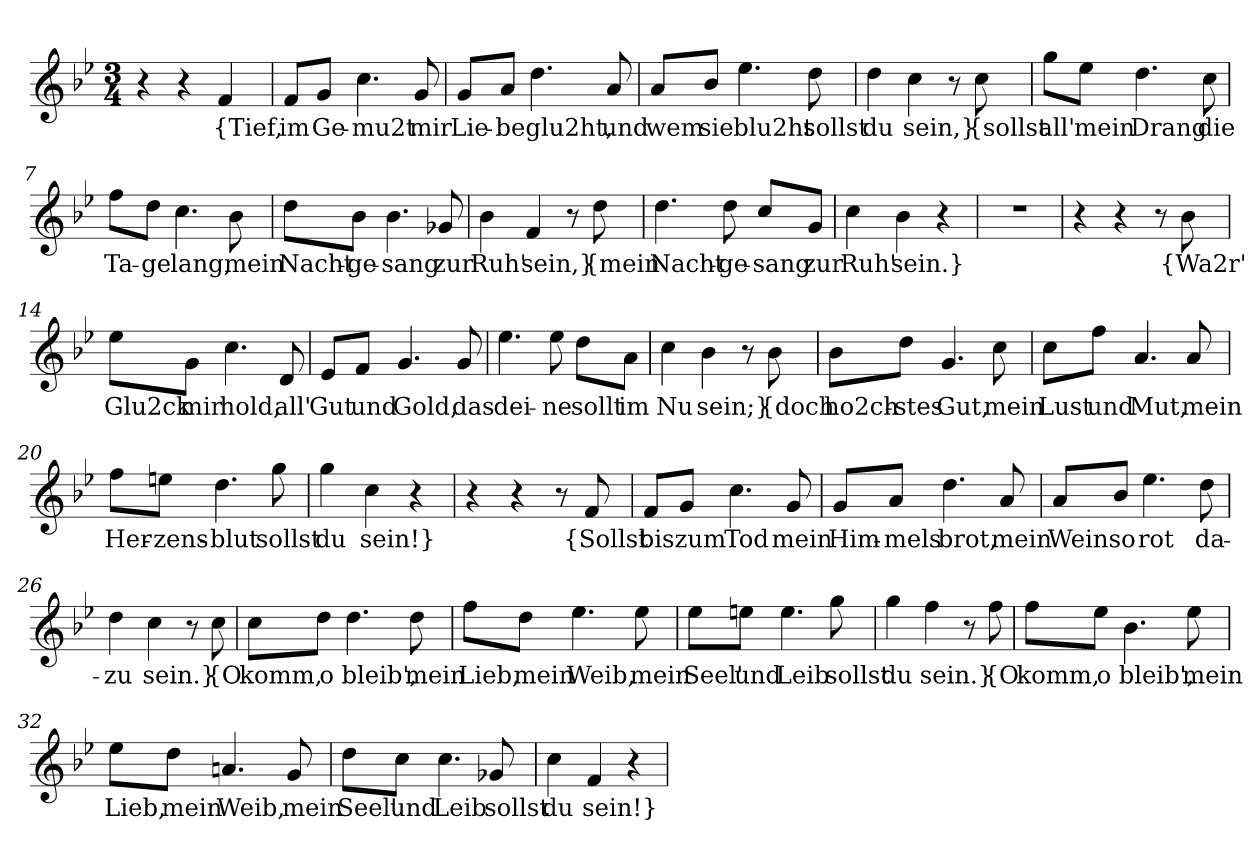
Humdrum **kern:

**kern	**text
*part1	*part1
*staff1	*staff1
*clefG2	*
*k[b-e-]	*
*M3/4	*
=1	=1
4r	.
4r	.
!	!LO:LY:b
4f/	{Tief,
=2	=2
!	!LO:LY:b
8f/L	im
!	!LO:LY:b
8g/J	Ge-
!	!LO:LY:b
4.cc\	-mu2t
!	!LO:LY:b
8g/	mir
=3	=3
!	!LO:LY:b
8g/L	Lie-
!	!LO:LY:b
8a/J	-be
!	!LO:LY:b
4.dd\	glu2ht,
!	!LO:LY:b
8a/	und
=4	=4
!	!LO:LY:b
8a/L	wem
!	!LO:LY:b
8b-/J	sie
!	!LO:LY:b
4.ee-\	blu2ht
!	!LO:LY:b
8dd\	sollst
=5	=5
!	!LO:LY:b
4dd\	du
!	!LO:LY:b
4cc\	sein,}
8r	.
!	!LO:LY:b
8cc\	{sollst
!!LO:LB:g=z
=6	=6
!	!LO:LY:b
8gg\L	all'
!	!LO:LY:b
8ee-\J	mein
!	!LO:LY:b
4.dd\	Drang
!	!LO:LY:b
8cc\	die
=7	=7
!	!LO:LY:b
8ff\L	Ta-
!	!LO:LY:b
8dd\J	-ge
!	!LO:LY:b
4.cc\	lang,
!	!LO:LY:b
8b-\	mein
=8	=8
!	!LO:LY:b
8dd\L	Nacht-
!	!LO:LY:b
8b-\J	-ge-
!	!LO:LY:b
4.b-\	-sang
!	!LO:LY:b
8g-X/	zur
=9	=9
!	!LO:LY:b
4b-\	Ruh'
!	!LO:LY:b
4f/	sein,}
8r	.
!	!LO:LY:b
8dd\	{mein
!!LO:LB:g=z
=10	=10
!	!LO:LY:b
4.dd\	Nacht-
!	!LO:LY:b
8dd\	-ge-
!	!LO:LY:b
8cc/L	-sang
!	!LO:LY:b
8g/J	zur
=11	=11
!	!LO:LY:b
4cc\	Ruh'
!	!LO:LY:b
4b-\	sein.}
4r	.
=12	=12
2.r	.
=13	=13
4r	.
4r	.
8r	.
!	!LO:LY:b
8b-\	{Wa2r'
=14	=14
!	!LO:LY:b
8ee-\L	Glu2ck
!	!LO:LY:b
8g\J	mir
!	!LO:LY:b
4.cc\	hold,
!	!LO:LY:b
8d/	all'
=15	=15
!	!LO:LY:b
8e-/L	Gut
!	!LO:LY:b
8f/J	und
!	!LO:LY:b
4.g/	Gold,
!	!LO:LY:b
8g/	das
!!LO:LB:g=z
=16	=16
!	!LO:LY:b
4.ee-\	dei-
!	!LO:LY:b
8ee-\	-ne
!	!LO:LY:b
8dd\L	sollt
!	!LO:LY:b
8a\J	im
=17	=17
!	!LO:LY:b
4cc\	Nu
!	!LO:LY:b
4b-\	sein;}
8r	.
!	!LO:LY:b
8b-\	{doch
=18	=18
!	!LO:LY:b
8b-\L	ho2ch-
!	!LO:LY:b
8dd\J	-stes
!	!LO:LY:b
4.g/	Gut,
!	!LO:LY:b
8cc\	mein
=19	=19
!	!LO:LY:b
8cc\L	Lust
!	!LO:LY:b
8ff\J	und
!	!LO:LY:b
4.a/	Mut,
!	!LO:LY:b
8a/	mein
=20	=20
!	!LO:LY:b
8ff\L	Her-
!	!LO:LY:b
8een\J	-zens-
!	!LO:LY:b
4.dd\	-blut
!	!LO:LY:b
8gg\	sollst
!!LO:LB:g=z
=21	=21
!	!LO:LY:b
4gg\	du
!	!LO:LY:b
4cc\	sein!}
4r	.
=22	=22
4r	.
4r	.
8r	.
!	!LO:LY:b
8f/	{Sollst
=23	=23
!	!LO:LY:b
8f/L	bis
!	!LO:LY:b
8g/J	zum
!	!LO:LY:b
4.cc\	Tod
!	!LO:LY:b
8g/	mein
=24	=24
!	!LO:LY:b
8g/L	Him-
!	!LO:LY:b
8a/J	-mels
!	!LO:LY:b
4.dd\	-brot,
!	!LO:LY:b
8a/	mein
=25	=25
!	!LO:LY:b
8a/L	Wein
!	!LO:LY:b
8b-/J	so
!	!LO:LY:b
4.ee-\	rot
!	!LO:LY:b
8dd\	da-
=26	=26
!	!LO:LY:b
4dd\	-zu
!	!LO:LY:b
4cc\	sein.}
8r	.
!	!LO:LY:b
8cc\	{O
!!LO:LB:g=z
=27	=27
!	!LO:LY:b
8cc\L	komm,
!	!LO:LY:b
8dd\J	o
!	!LO:LY:b
4.dd\	bleib',
!	!LO:LY:b
8dd\	mein
=28	=28
!	!LO:LY:b
8ff\L	Lieb,
!	!LO:LY:b
8dd\J	mein
!	!LO:LY:b
4.ee-\	Weib,
!	!LO:LY:b
8ee-\	mein
=29	=29
!	!LO:LY:b
8ee-\L	Seel'
!	!LO:LY:b
8een\J	und
!	!LO:LY:b
4.ee\	Leib
!	!LO:LY:b
8gg\	sollst
=30	=30
!	!LO:LY:b
4gg\	du
!	!LO:LY:b
4ff\	sein.}
8r	.
!	!LO:LY:b
8ff\	{O
=31	=31
!	!LO:LY:b
8ff\L	komm,
!	!LO:LY:b
8ee-\J	o
!	!LO:LY:b
4.b-\	bleib',
!	!LO:LY:b
8ee-\	mein
!!LO:LB:g=z
=32	=32
!	!LO:LY:b
8ee-\L	Lieb,
!	!LO:LY:b
8dd\J	mein
!	!LO:LY:b
4.an/	Weib,
!	!LO:LY:b
8g/	mein
=33	=33
!	!LO:LY:b
8dd\L	Seel'
!	!LO:LY:b
8cc\J	und
!	!LO:LY:b
4.cc\	Leib
!	!LO:LY:b
8g-X/	sollst
=34	=34
!	!LO:LY:b
4cc\	du
!	!LO:LY:b
4f/	sein!}
4r	.
=	=
*-	*-
